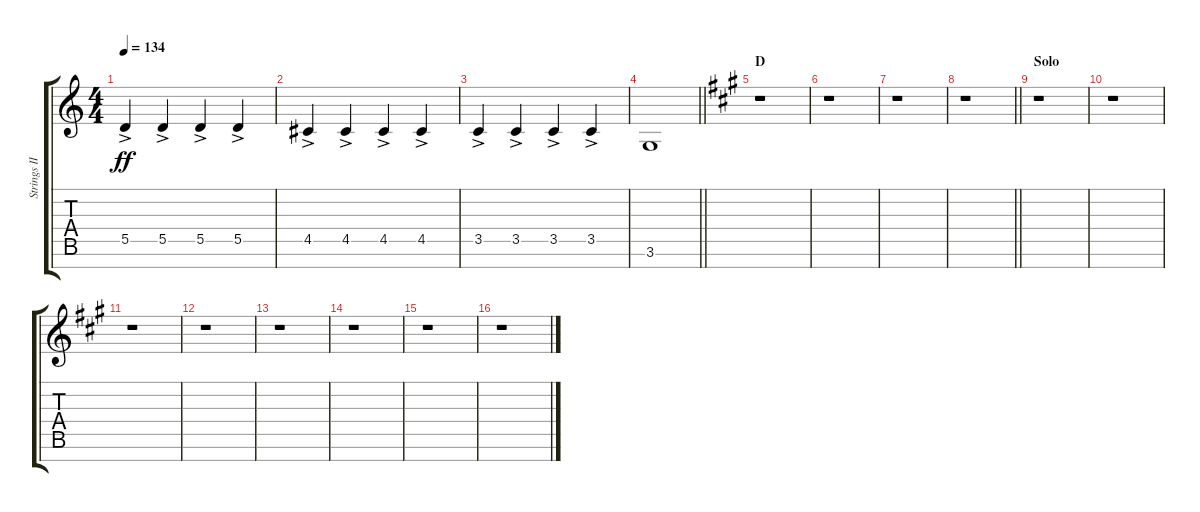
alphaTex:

\track ("Strings II" "Strings II") {instrument stringensemble1}
\staff {score tabs}
\tuning (E5 B4 G4 D4 A3 E3 B2) {hide}
\ts (4 4)
\tempo 134
\clef g2
\ks c
5.5{ac}.4{dy ff} 5.5{ac}.4 5.5{ac}.4 5.5{ac}.4 |
4.5{ac}.4 4.5{ac}.4 4.5{ac}.4 4.5{ac}.4 |
3.5{ac}.4 3.5{ac}.4 3.5{ac}.4 3.5{ac}.4 |
\barLineRight lightlight
3.6.1 |
\section ("" "D")
\ks a
r.1 |
r.1 |
r.1 |
\barLineRight lightlight
r.1 |
\section ("" "Solo")
r.1 |
r.1 |
r.1 |
r.1 |
r.1 |
r.1 |
r.1 |
r.1
